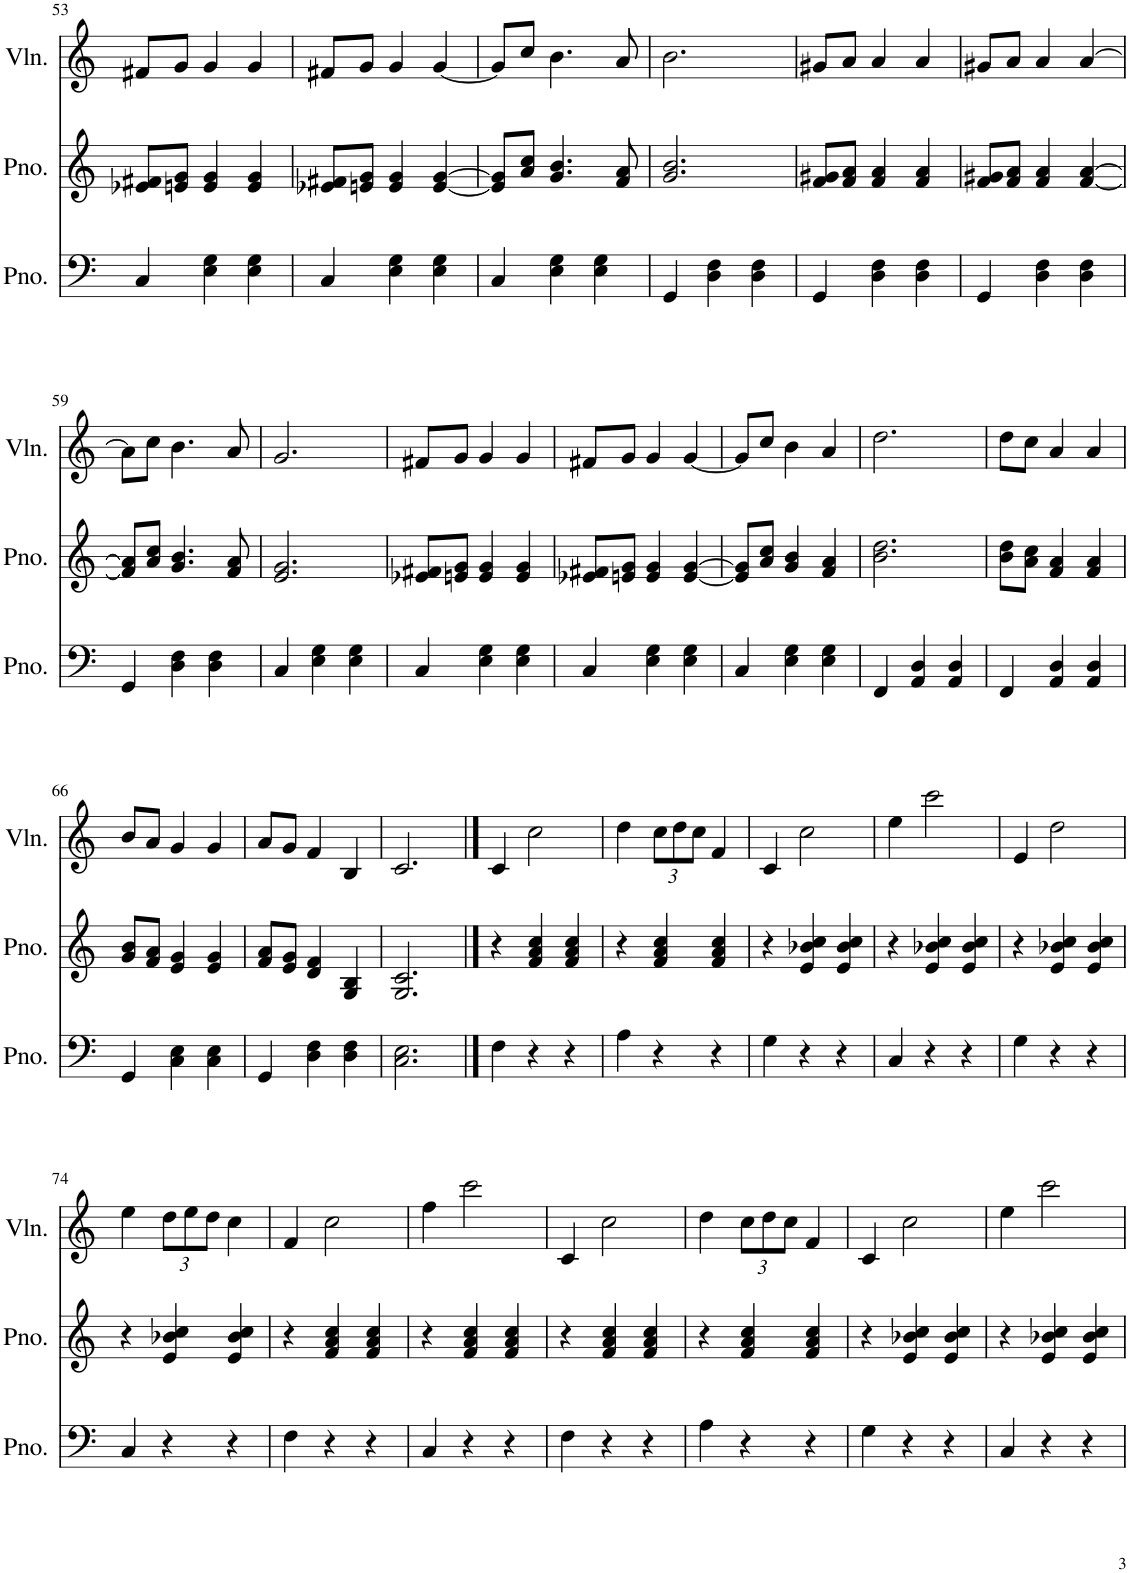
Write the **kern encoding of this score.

**kern	**kern	**kern
*part3	*part2	*part1
*staff3	*staff2	*staff1
*I"Piano, Piano	*I"Piano, Piano	*I"Viool, Violin
*I'Pno.	*I'Pno.	*I'Vln.
!!LO:PB:g=z
*clefF4	*clefG2	*clefG2
*k[]	*k[]	*k[]
*M3/4	*M3/4	*M3/4
=53	=53	=53
4C/	8e-X/ 8f#X/L	8f#X/L
.	8en/ 8g/J	8g/J
4E\ 4G\	4e/ 4g/	4g/
4E\ 4G\	4e/ 4g/	4g/
=54	=54	=54
4C/	8e-X/ 8f#X/L	8f#X/L
.	8en/ 8g/J	8g/J
4E\ 4G\	4e/ 4g/	4g/
4E\ 4G\	[4e/ [4g/	[4g/
=55	=55	=55
4C/	8e/] 8g/]L	8g/L]
.	8a/ 8cc/J	8cc/J
4E\ 4G\	4.g/ 4.b/	4.b\
4E\ 4G\	.	.
.	8f/ 8a/	8a/
=56	=56	=56
4GG/	2.g/ 2.b/	2.b\
4D\ 4F\	.	.
4D\ 4F\	.	.
=57	=57	=57
4GG/	8f/ 8g#X/L	8g#X/L
.	8f/ 8a/J	8a/J
4D\ 4F\	4f/ 4a/	4a/
4D\ 4F\	4f/ 4a/	4a/
=58	=58	=58
4GG/	8f/ 8g#X/L	8g#X/L
.	8f/ 8a/J	8a/J
4D\ 4F\	4f/ 4a/	4a/
4D\ 4F\	[4f/ [4a/	[4a/
!!LO:LB:g=z
=59	=59	=59
4GG/	8f/] 8a/]L	8a\L]
.	8a/ 8cc/J	8cc\J
4D\ 4F\	4.g/ 4.b/	4.b\
4D\ 4F\	.	.
.	8f/ 8a/	8a/
=60	=60	=60
4C/	2.e/ 2.g/	2.g/
4E\ 4G\	.	.
4E\ 4G\	.	.
=61	=61	=61
4C/	8e-X/ 8f#X/L	8f#X/L
.	8en/ 8g/J	8g/J
4E\ 4G\	4e/ 4g/	4g/
4E\ 4G\	4e/ 4g/	4g/
=62	=62	=62
4C/	8e-X/ 8f#X/L	8f#X/L
.	8en/ 8g/J	8g/J
4E\ 4G\	4e/ 4g/	4g/
4E\ 4G\	[4e/ [4g/	[4g/
=63	=63	=63
4C/	8e/] 8g/]L	8g/L]
.	8a/ 8cc/J	8cc/J
4E\ 4G\	4g/ 4b/	4b\
4E\ 4G\	4f/ 4a/	4a/
=64	=64	=64
4FF/	2.b\ 2.dd\	2.dd\
4AA/ 4D/	.	.
4AA/ 4D/	.	.
=65	=65	=65
4FF/	8b\ 8dd\L	8dd\L
.	8a\ 8cc\J	8cc\J
4AA/ 4D/	4f/ 4a/	4a/
4AA/ 4D/	4f/ 4a/	4a/
!!LO:LB:g=z
=66	=66	=66
4GG/	8g/ 8b/L	8b/L
.	8f/ 8a/J	8a/J
4C\ 4E\	4e/ 4g/	4g/
4C\ 4E\	4e/ 4g/	4g/
=67	=67	=67
4GG/	8f/ 8a/L	8a/L
.	8e/ 8g/J	8g/J
4D\ 4F\	4d/ 4f/	4f/
4D\ 4F\	4G/ 4B/	4B/
=68	=68	=68
2.C\ 2.E\	2.G/ 2.c/	2.c/
==69	==69	==69
4F\	4r	4c/
4r	4f/ 4a/ 4cc/	2cc\
4r	4f/ 4a/ 4cc/	.
=70	=70	=70
4A\	4r	4dd\
*	*	*Xbrackettup
4r	4f/ 4a/ 4cc/	12cc\L
.	.	12dd\
.	.	12cc\J
4r	4f/ 4a/ 4cc/	4f/
=71	=71	=71
4G\	4r	4c/
4r	4e/ 4b-X/ 4cc/	2cc\
4r	4e/ 4b-/ 4cc/	.
=72	=72	=72
4C/	4r	4ee\
4r	4e/ 4b-X/ 4cc/	2ccc\
4r	4e/ 4b-/ 4cc/	.
=73	=73	=73
4G\	4r	4e/
4r	4e/ 4b-X/ 4cc/	2dd\
4r	4e/ 4b-/ 4cc/	.
!!LO:LB:g=z
=74	=74	=74
4C/	4r	4ee\
4r	4e/ 4b-X/ 4cc/	12dd\L
.	.	12ee\
.	.	12dd\J
4r	4e/ 4b-/ 4cc/	4cc\
=75	=75	=75
4F\	4r	4f/
4r	4f/ 4a/ 4cc/	2cc\
4r	4f/ 4a/ 4cc/	.
=76	=76	=76
4C/	4r	4ff\
4r	4f/ 4a/ 4cc/	2ccc\
4r	4f/ 4a/ 4cc/	.
=77	=77	=77
4F\	4r	4c/
4r	4f/ 4a/ 4cc/	2cc\
4r	4f/ 4a/ 4cc/	.
=78	=78	=78
4A\	4r	4dd\
4r	4f/ 4a/ 4cc/	12cc\L
.	.	12dd\
.	.	12cc\J
4r	4f/ 4a/ 4cc/	4f/
=79	=79	=79
4G\	4r	4c/
4r	4e/ 4b-X/ 4cc/	2cc\
4r	4e/ 4b-/ 4cc/	.
=80	=80	=80
4C/	4r	4ee\
4r	4e/ 4b-X/ 4cc/	2ccc\
4r	4e/ 4b-/ 4cc/	.
=	=	=
*-	*-	*-
